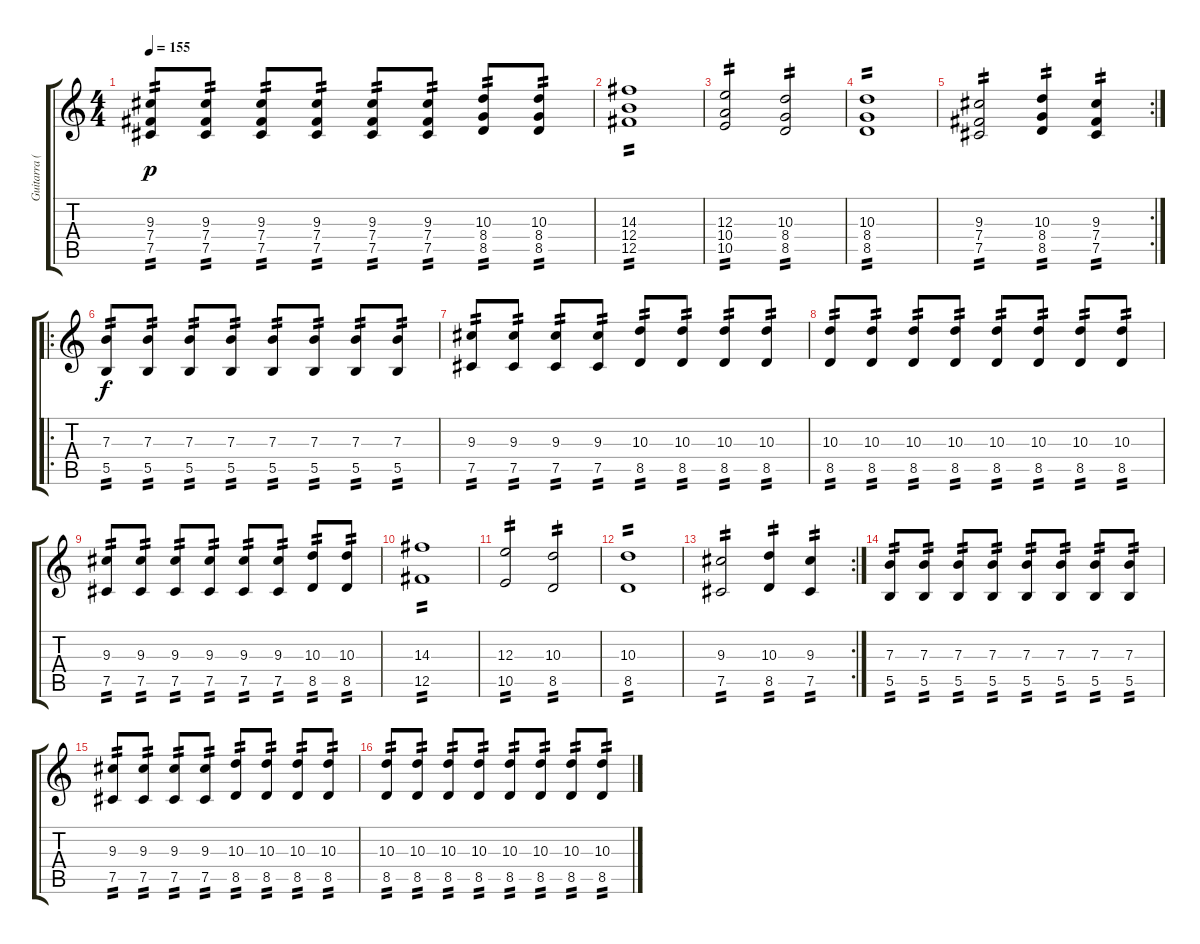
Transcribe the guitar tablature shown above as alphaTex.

\track ("Guitarra (Alexis Ruiz)" "Guitarra (") {instrument distortionguitar}
\staff {score tabs}
\tuning (Db4 Ab3 E3 B2 Gb2 B1) {hide}
\ts (4 4)
\tempo 155
\clef g2
\ks c
(9.3 7.4 7.5).8{tp 2 dy p} (9.3 7.4 7.5).8{tp 2} (9.3 7.4 7.5).8{tp 2} (9.3 7.4 7.5).8{tp 2} (9.3 7.4 7.5).8{tp 2} (9.3 7.4 7.5).8{tp 2} (10.3 8.4 8.5).8{tp 2} (10.3 8.4 8.5).8{tp 2} |
(14.3 12.4 12.5).1{tp 2} |
(12.3 10.4 10.5).2{tp 2} (10.3 8.4 8.5).2{tp 2} |
(10.3 8.4 8.5).1{tp 2} |
\rc 2
(9.3 7.4 7.5).2{tp 2} (10.3 8.4 8.5).4{tp 2} (9.3 7.4 7.5).4{tp 2} |
\ro
(7.3 5.5).8{tp 2 dy f volume 13} (7.3 5.5).8{tp 2} (7.3 5.5).8{tp 2} (7.3 5.5).8{tp 2} (7.3 5.5).8{tp 2} (7.3 5.5).8{tp 2} (7.3 5.5).8{tp 2} (7.3 5.5).8{tp 2} |
(9.3 7.5).8{tp 2} (9.3 7.5).8{tp 2} (9.3 7.5).8{tp 2} (9.3 7.5).8{tp 2} (10.3 8.5).8{tp 2} (10.3 8.5).8{tp 2} (10.3 8.5).8{tp 2} (10.3 8.5).8{tp 2} |
(10.3 8.5).8{tp 2} (10.3 8.5).8{tp 2} (10.3 8.5).8{tp 2} (10.3 8.5).8{tp 2} (10.3 8.5).8{tp 2} (10.3 8.5).8{tp 2} (10.3 8.5).8{tp 2} (10.3 8.5).8{tp 2} |
(9.3 7.5).8{tp 2} (9.3 7.5).8{tp 2} (9.3 7.5).8{tp 2} (9.3 7.5).8{tp 2} (9.3 7.5).8{tp 2} (9.3 7.5).8{tp 2} (10.3 8.5).8{tp 2} (10.3 8.5).8{tp 2} |
(14.3 12.5).1{tp 2} |
(12.3 10.5).2{tp 2} (10.3 8.5).2{tp 2} |
(10.3 8.5).1{tp 2} |
\rc 2
(9.3 7.5).2{tp 2} (10.3 8.5).4{tp 2} (9.3 7.5).4{tp 2} |
(7.3 5.5).8{tp 2 volume 11} (7.3 5.5).8{tp 2} (7.3 5.5).8{tp 2} (7.3 5.5).8{tp 2} (7.3 5.5).8{tp 2} (7.3 5.5).8{tp 2} (7.3 5.5).8{tp 2} (7.3 5.5).8{tp 2} |
(9.3 7.5).8{tp 2} (9.3 7.5).8{tp 2} (9.3 7.5).8{tp 2} (9.3 7.5).8{tp 2} (10.3 8.5).8{tp 2} (10.3 8.5).8{tp 2} (10.3 8.5).8{tp 2} (10.3 8.5).8{tp 2} |
(10.3 8.5).8{tp 2} (10.3 8.5).8{tp 2} (10.3 8.5).8{tp 2} (10.3 8.5).8{tp 2} (10.3 8.5).8{tp 2} (10.3 8.5).8{tp 2} (10.3 8.5).8{tp 2} (10.3 8.5).8{tp 2}
